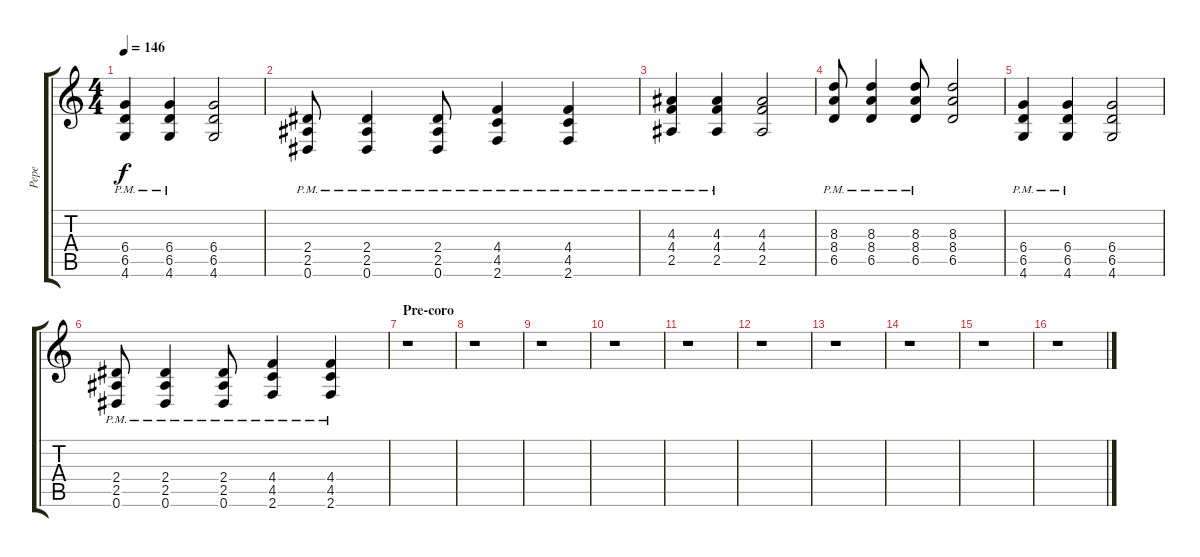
\track ("Pepe" "Pepe") {instrument distortionguitar}
\staff {score tabs}
\tuning (Eb4 Bb3 Gb3 Db3 Ab2 Eb2) {hide}
\ts (4 4)
\tempo 146
\clef g2
\ks c
(6.4{pm} 6.5{pm} 4.6{pm}).4{dy f} (6.4{pm} 6.5{pm} 4.6{pm}).4 (6.4 6.5 4.6).2 |
(2.4{pm} 2.5{pm} 0.6{pm}).8 (2.4{pm} 2.5{pm} 0.6{pm}).4 (2.4{pm} 2.5{pm} 0.6{pm}).8 (4.4{pm} 4.5{pm} 2.6{pm}).4 (4.4{pm} 4.5{pm} 2.6{pm}).4 |
(4.3{pm} 4.4{pm} 2.5{pm}).4 (4.3{pm} 4.4{pm} 2.5{pm}).4 (4.3 4.4 2.5).2 |
(8.3{pm} 8.4{pm} 6.5{pm}).8 (8.3{pm} 8.4{pm} 6.5{pm}).4 (8.3{pm} 8.4{pm} 6.5{pm}).8 (8.3 8.4 6.5).2 |
(6.4{pm} 6.5{pm} 4.6{pm}).4 (6.4{pm} 6.5{pm} 4.6{pm}).4 (6.4 6.5 4.6).2 |
(2.4{pm} 2.5{pm} 0.6{pm}).8 (2.4{pm} 2.5{pm} 0.6{pm}).4 (2.4{pm} 2.5{pm} 0.6{pm}).8 (4.4{pm} 4.5{pm} 2.6{pm}).4 (4.4{pm} 4.5{pm} 2.6{pm}).4 |
\section ("" "Pre-coro")
r.1 |
r.1 |
r.1 |
r.1 |
r.1 |
r.1 |
r.1 |
r.1 |
r.1 |
r.1
